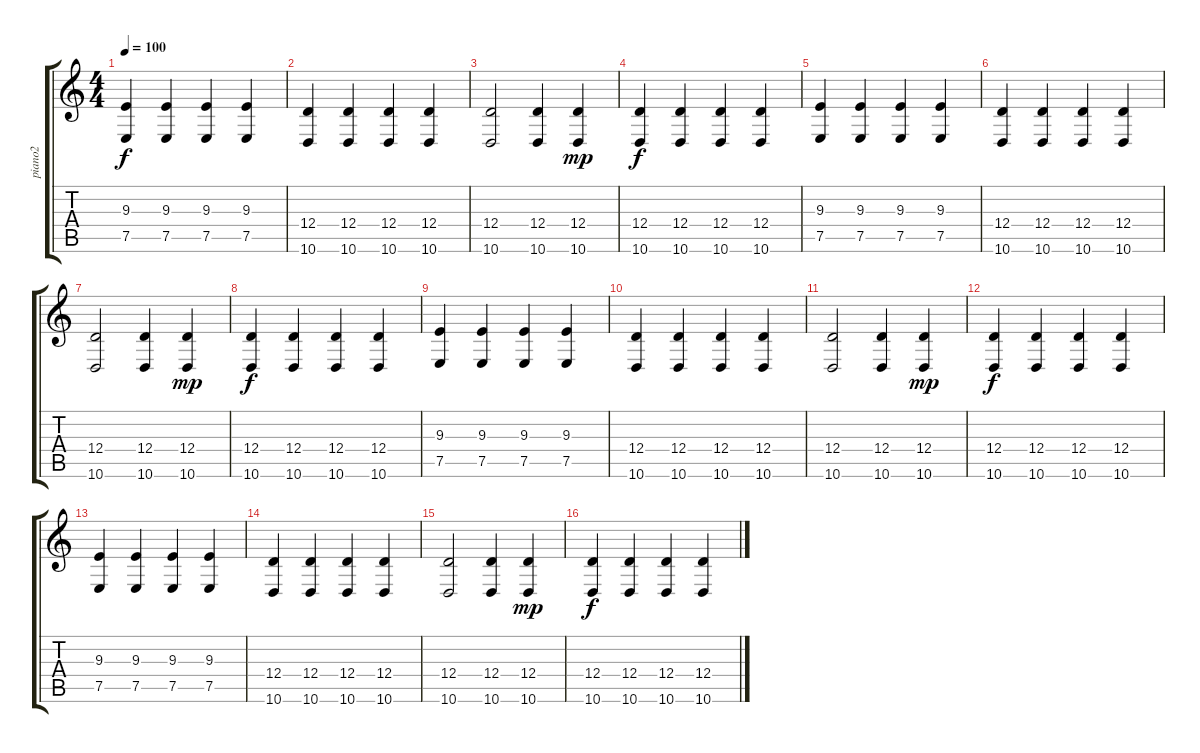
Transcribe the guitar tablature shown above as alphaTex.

\track ("piano2" "piano2") {instrument acousticgrandpiano}
\staff {score tabs}
\tuning (E4 B3 G3 D3 A2 E2) {hide}
\ts (4 4)
\tempo 100
\clef g2
\ks c
(9.3 7.5).4{dy f instrument acousticgrandpiano} (9.3 7.5).4 (9.3 7.5).4 (9.3 7.5).4 |
(12.4 10.6).4 (12.4 10.6).4 (12.4 10.6).4 (12.4 10.6).4 |
(12.4 10.6).2 (12.4 10.6).4 (12.4 10.6).4{dy mp} |
(12.4 10.6).4{dy f} (12.4 10.6).4 (12.4 10.6).4 (12.4 10.6).4 |
(9.3 7.5).4 (9.3 7.5).4 (9.3 7.5).4 (9.3 7.5).4 |
(12.4 10.6).4 (12.4 10.6).4 (12.4 10.6).4 (12.4 10.6).4 |
(12.4 10.6).2 (12.4 10.6).4 (12.4 10.6).4{dy mp} |
(12.4 10.6).4{dy f} (12.4 10.6).4 (12.4 10.6).4 (12.4 10.6).4 |
(9.3 7.5).4 (9.3 7.5).4 (9.3 7.5).4 (9.3 7.5).4 |
(12.4 10.6).4 (12.4 10.6).4 (12.4 10.6).4 (12.4 10.6).4 |
(12.4 10.6).2 (12.4 10.6).4 (12.4 10.6).4{dy mp} |
(12.4 10.6).4{dy f} (12.4 10.6).4 (12.4 10.6).4 (12.4 10.6).4 |
(9.3 7.5).4 (9.3 7.5).4 (9.3 7.5).4 (9.3 7.5).4 |
(12.4 10.6).4 (12.4 10.6).4 (12.4 10.6).4 (12.4 10.6).4 |
(12.4 10.6).2 (12.4 10.6).4 (12.4 10.6).4{dy mp} |
(12.4 10.6).4{dy f} (12.4 10.6).4 (12.4 10.6).4 (12.4 10.6).4
